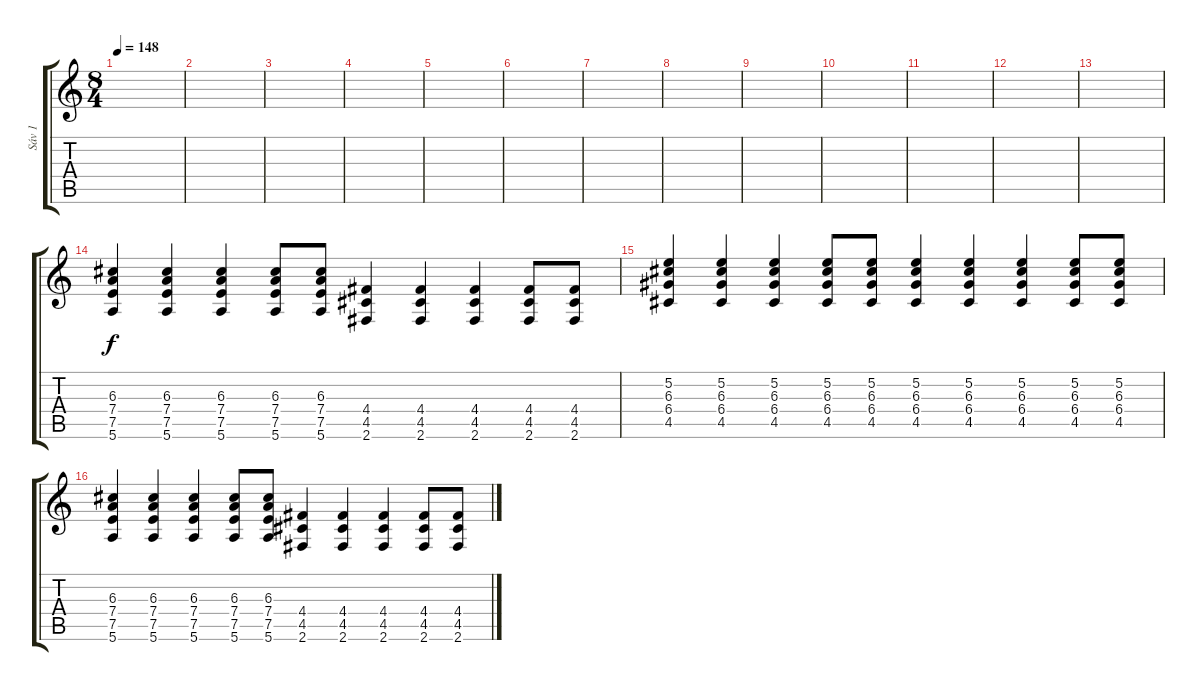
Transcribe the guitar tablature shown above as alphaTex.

\track ("Sáv 1" "Sáv 1") {instrument electricguitarjazz}
\staff {score tabs}
\tuning (E4 B3 G3 D3 A2 E2) {hide}
\ts (8 4)
\tempo 148
\clef g2
\ks c
|
|
|
|
|
|
|
|
|
|
|
|
|
(6.3 7.4 7.5 5.6).4{instrument electricguitarjazz} (6.3 7.4 7.5 5.6).4 (6.3 7.4 7.5 5.6).4 (6.3 7.4 7.5 5.6).8 (6.3 7.4 7.5 5.6).8 (4.4 4.5 2.6).4 (4.4 4.5 2.6).4 (4.4 4.5 2.6).4 (4.4 4.5 2.6).8 (4.4 4.5 2.6).8 |
(5.2 6.3 6.4 4.5).4 (5.2 6.3 6.4 4.5).4 (5.2 6.3 6.4 4.5).4 (5.2 6.3 6.4 4.5).8 (5.2 6.3 6.4 4.5).8 (5.2 6.3 6.4 4.5).4 (5.2 6.3 6.4 4.5).4 (5.2 6.3 6.4 4.5).4 (5.2 6.3 6.4 4.5).8 (5.2 6.3 6.4 4.5).8 |
(6.3 7.4 7.5 5.6).4 (6.3 7.4 7.5 5.6).4 (6.3 7.4 7.5 5.6).4 (6.3 7.4 7.5 5.6).8 (6.3 7.4 7.5 5.6).8 (4.4 4.5 2.6).4 (4.4 4.5 2.6).4 (4.4 4.5 2.6).4 (4.4 4.5 2.6).8 (4.4 4.5 2.6).8
